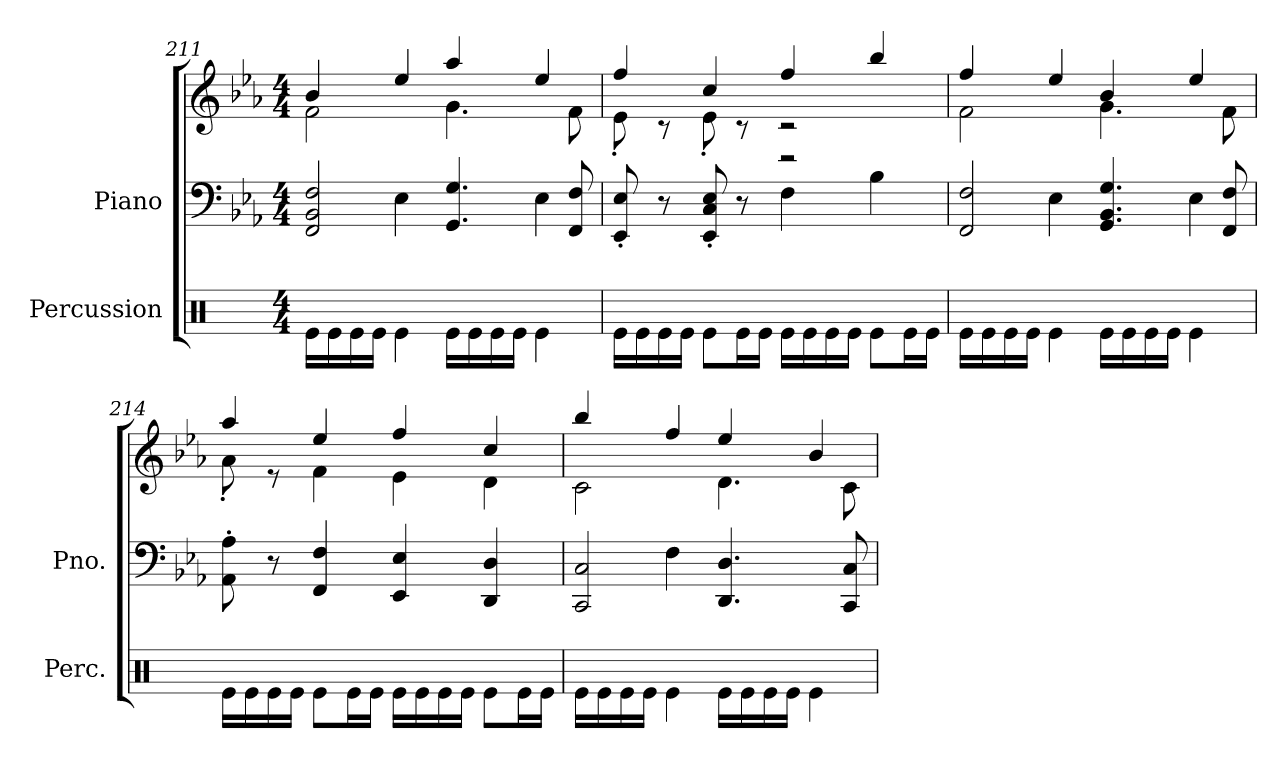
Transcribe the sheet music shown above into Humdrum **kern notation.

**kern	**kern	**kern
*part2	*part1	*part1
*staff3	*staff2	*staff1
*I"Percussion	*I"Piano	*
*I'Perc.	*I'Pno.	*
!!LO:LB:g=z
*clefX	*clefF4	*clefG2
*k[]	*k[b-e-a-]	*k[b-e-a-]
*	*E-:	*E-:
*M4/4	*M4/4	*M4/4
=211	=211	=211
*	*^	*^
16Re\LL	2FF/ 2BB-/ 2F/	4ryy	4b-/	2f\
16Re\	.	.	.	.
16Re\	.	.	.	.
16Re\JJ	.	.	.	.
4Re\	.	4E-\	4ee-/	.
16Re\LL	4.GG/ 4.G/	4ryy	4aa-/	4.g\
16Re\	.	.	.	.
16Re\	.	.	.	.
16Re\JJ	.	.	.	.
4Re\	.	4E-\	4ee-/	.
.	8FF/ 8F/	.	.	8f\
=212	=212	=212	=212	=212
16Re\LL	8EE-/' 8E-/'	2ryy	4ff/	8e-'\
16Re\	.	.	.	.
16Re\	8r	.	.	8r
16Re\JJ	.	.	.	.
8Re\L	8EE-/' 8C/' 8E-/'	.	4cc/	8e-'\
16Re\L	8r	.	.	8r
16Re\JJ	.	.	.	.
16Re\LL	2r	4F\	4ff/	2r
16Re\	.	.	.	.
16Re\	.	.	.	.
16Re\JJ	.	.	.	.
8Re\L	.	4B-\	4bb-/	.
16Re\L	.	.	.	.
16Re\JJ	.	.	.	.
=213	=213	=213	=213	=213
16Re\LL	2FF/ 2F/	4ryy	4ff/	2f\
16Re\	.	.	.	.
16Re\	.	.	.	.
16Re\JJ	.	.	.	.
4Re\	.	4E-\	4ee-/	.
16Re\LL	4.GG/ 4.BB-/ 4.G/	4ryy	4b-/	4.g\
16Re\	.	.	.	.
16Re\	.	.	.	.
16Re\JJ	.	.	.	.
4Re\	.	4E-\	4ee-/	.
.	8FF/ 8F/	.	.	8f\
*	*v	*v	*	*
=214	=214	=214	=214
16Re\LL	8AA-\' 8A-\'	4aa-/	8a-'\
16Re\	.	.	.
16Re\	8r	.	8r
16Re\JJ	.	.	.
8Re\L	4FF/ 4F/	4ee-/	4f\
16Re\L	.	.	.
16Re\JJ	.	.	.
16Re\LL	4EE-/ 4E-/	4ff/	4e-\
16Re\	.	.	.
16Re\	.	.	.
16Re\JJ	.	.	.
8Re\L	4DD/ 4D/	4cc/	4d\
16Re\L	.	.	.
16Re\JJ	.	.	.
=215	=215	=215	=215
*	*^	*	*
16Re\LL	2CC/ 2C/	4ryy	4bb-/	2c:\
16Re\	.	.	.	.
16Re\	.	.	.	.
16Re\JJ	.	.	.	.
4Re\	.	4F\	4ff/	.
16Re\LL	4.DD/ 4.D/	2ryy	4ee-/	4.d\
16Re\	.	.	.	.
16Re\	.	.	.	.
16Re\JJ	.	.	.	.
4Re\	.	.	4b-/	.
.	8CC/ 8C/	.	.	8c\
*	*v	*v	*	*
*	*	*v	*v
=	=	=
*-	*-	*-
